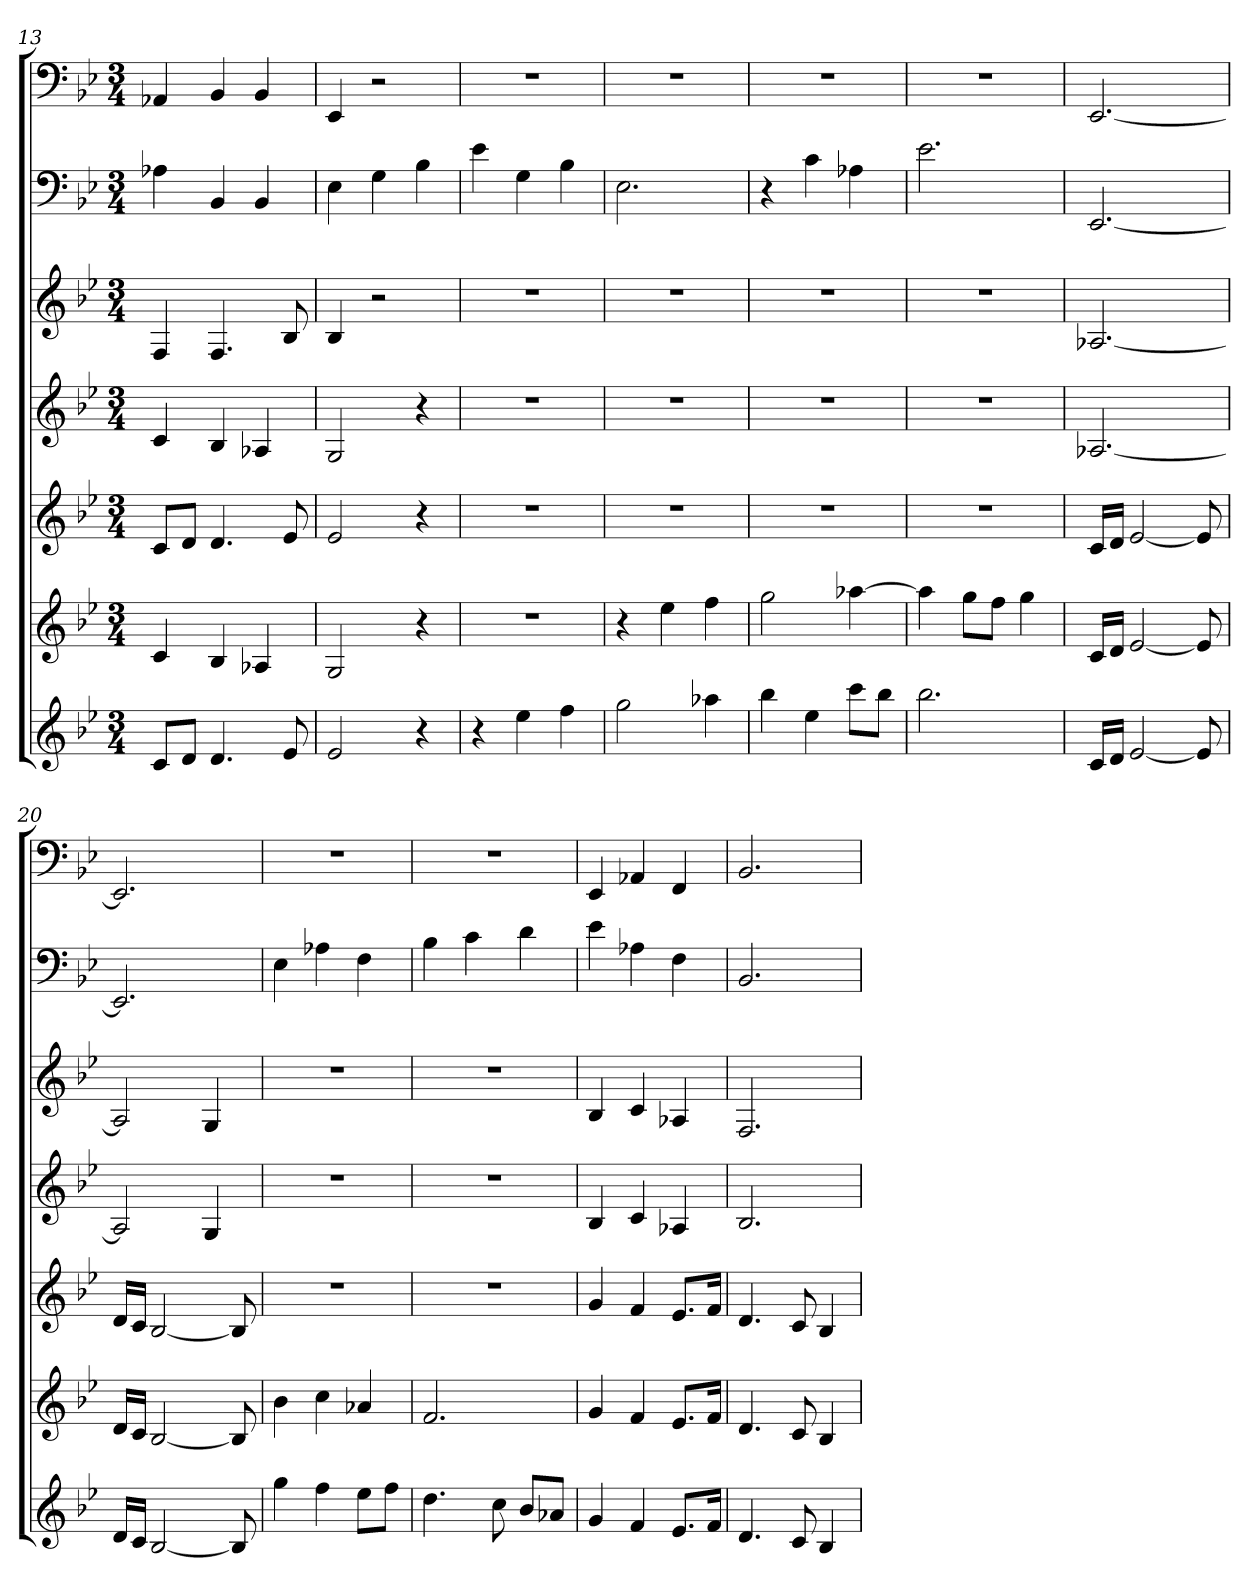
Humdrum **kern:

**kern	**kern	**kern	**kern	**kern	**kern	**kern
*part7	*part6	*part5	*part4	*part3	*part2	*part1
*staff7	*staff6	*staff5	*staff4	*staff3	*staff2	*staff1
*k[b-e-]	*k[b-e-]	*k[b-e-]	*k[b-e-]	*k[b-e-]	*k[b-e-]	*k[b-e-]
*B-:	*B-:	*B-:	*B-:	*B-:	*B-:	*B-:
*M3/4	*M3/4	*M3/4	*M3/4	*M3/4	*M3/4	*M3/4
=13	=13	=13	=13	=13	=13	=13
8cL	4c	8cL	4c	4F	4A-X	4AA-X
8dJ	.	8dJ	.	.	.	.
4.d	4B-	4.d	4B-	4.F	4BB-	4BB-
.	4A-X	.	4A-X	.	4BB-	4BB-
8e-	.	8e-	.	8B-	.	.
=14	=14	=14	=14	=14	=14	=14
2e-	2G	2e-	2G	4B-	4E-	4EE-
.	.	.	.	2r	4G	2r
4r	4r	4r	4r	.	4B-	.
=15	=15	=15	=15	=15	=15	=15
4r	2.r	2.r	2.r	2.r	4e-	2.r
4ee-	.	.	.	.	4G	.
4ff	.	.	.	.	4B-	.
=16	=16	=16	=16	=16	=16	=16
2gg	4r	2.r	2.r	2.r	2.E-	2.r
.	4ee-	.	.	.	.	.
4aa-X	4ff	.	.	.	.	.
=17	=17	=17	=17	=17	=17	=17
4bb-	2gg	2.r	2.r	2.r	4r	2.r
4ee-	.	.	.	.	4c	.
8cccL	[4aa-X	.	.	.	4A-X	.
8bb-J	.	.	.	.	.	.
=18	=18	=18	=18	=18	=18	=18
2.bb-	4aa-]	2.r	2.r	2.r	2.e-	2.r
.	8ggL	.	.	.	.	.
.	8ffJ	.	.	.	.	.
.	4gg	.	.	.	.	.
=19	=19	=19	=19	=19	=19	=19
16cLL	16cLL	16cLL	[2.A-X	[2.A-X	[2.EE-	[2.EE-
16dJJ	16dJJ	16dJJ	.	.	.	.
[2e-	[2e-	[2e-	.	.	.	.
8e-]	8e-]	8e-]	.	.	.	.
=20	=20	=20	=20	=20	=20	=20
16dLL	16dLL	16dLL	2A-]	2A-]	2.EE-]	2.EE-]
16cJJ	16cJJ	16cJJ	.	.	.	.
[2B-	[2B-	[2B-	.	.	.	.
.	.	.	4G	4G	.	.
8B-]	8B-]	8B-]	.	.	.	.
=21	=21	=21	=21	=21	=21	=21
4gg	4b-	2.r	2.r	2.r	4E-	2.r
4ff	4cc	.	.	.	4A-X	.
8ee-L	4a-X	.	.	.	4F	.
8ffJ	.	.	.	.	.	.
=22	=22	=22	=22	=22	=22	=22
4.dd	2.f	2.r	2.r	2.r	4B-	2.r
.	.	.	.	.	4c	.
8cc	.	.	.	.	.	.
8b-L	.	.	.	.	4d	.
8a-XJ	.	.	.	.	.	.
=23	=23	=23	=23	=23	=23	=23
4g	4g	4g	4B-	4B-	4e-	4EE-
4f	4f	4f	4c	4c	4A-X	4AA-X
8.e-L	8.e-L	8.e-L	4A-X	4A-X	4F	4FF
16fJk	16fJk	16fJk	.	.	.	.
=24	=24	=24	=24	=24	=24	=24
4.d	4.d	4.d	2.B-	2.F	2.BB-	2.BB-
8c	8c	8c	.	.	.	.
4B-	4B-	4B-	.	.	.	.
=	=	=	=	=	=	=
*-	*-	*-	*-	*-	*-	*-
